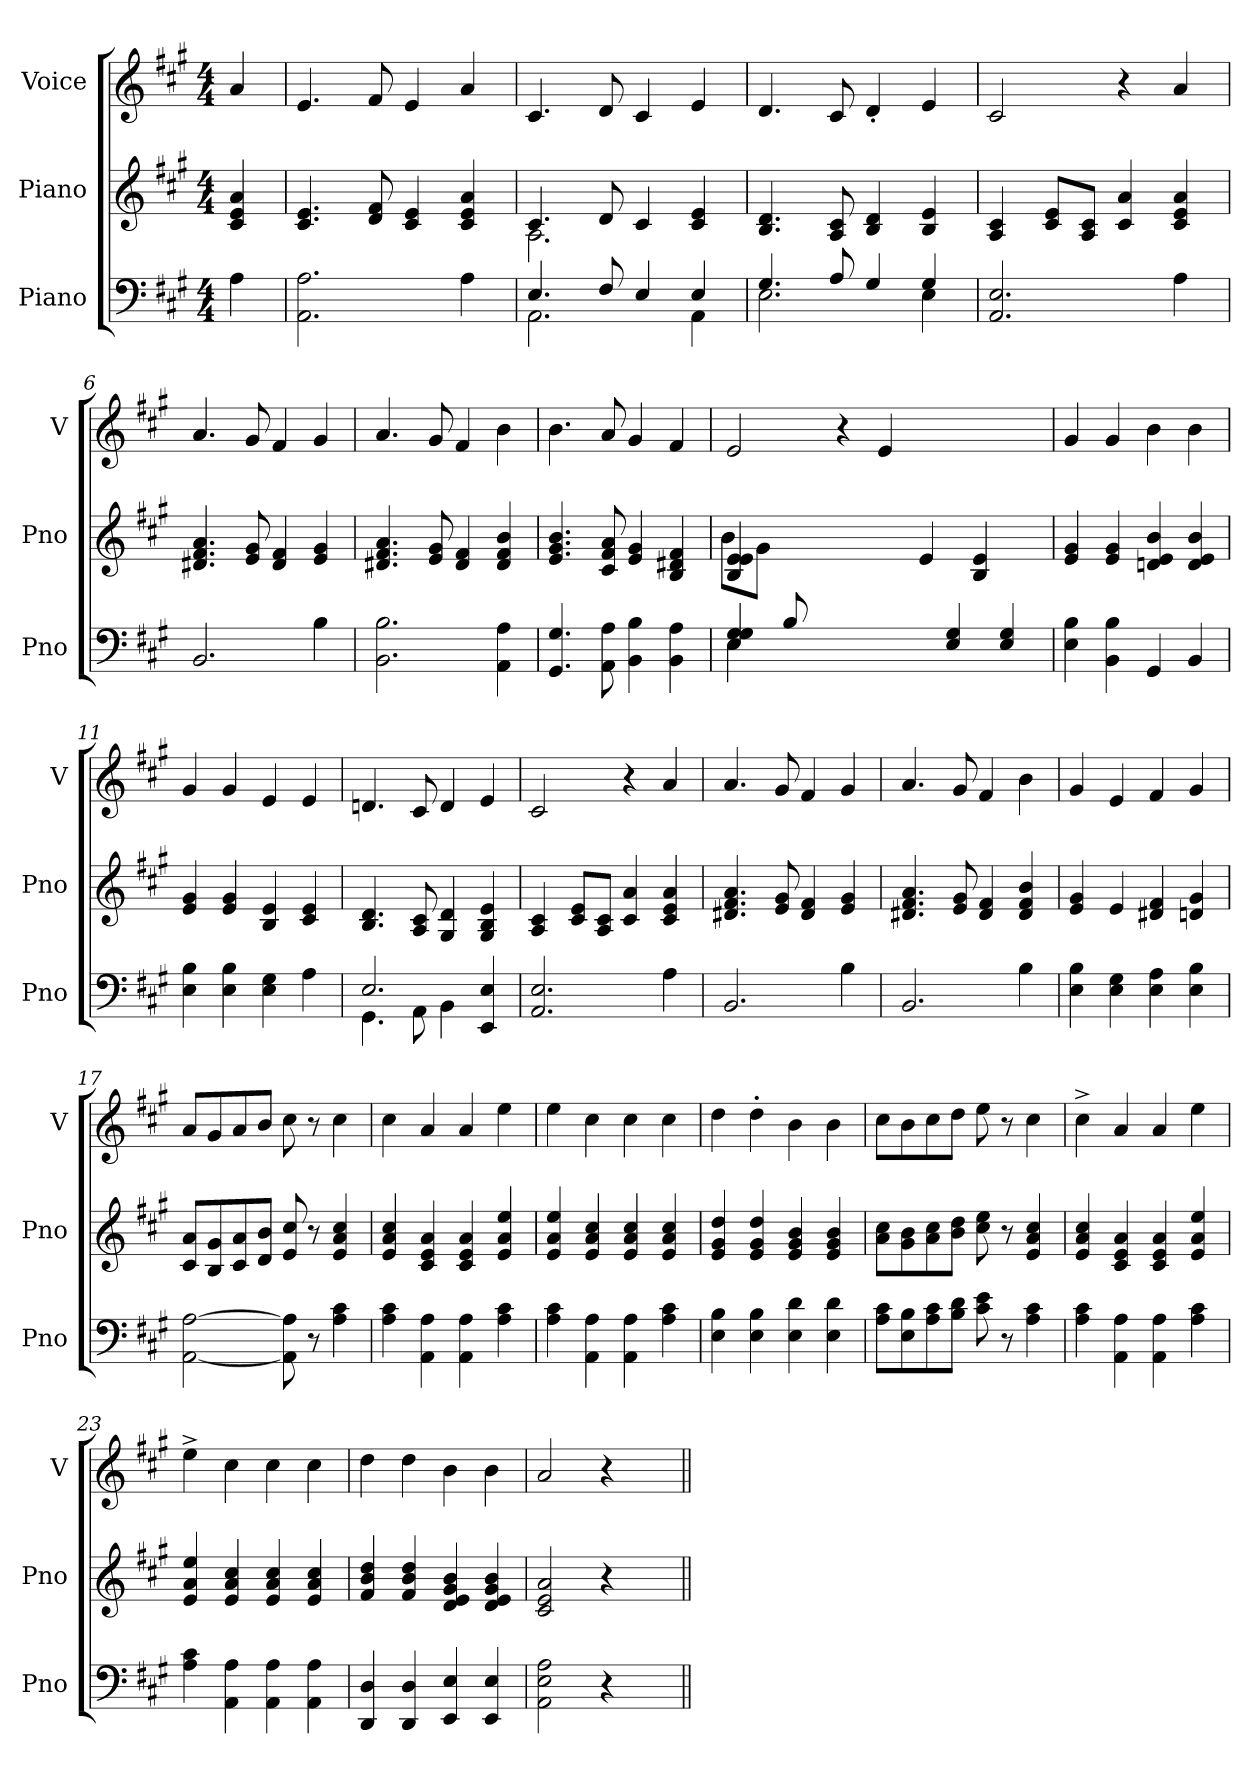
**kern	**kern	**kern
*part3	*part2	*part1
*staff3	*staff2	*staff1
*I"Piano	*I"Piano	*I"Voice
*I'Pno	*I'Pno	*I'V
*clefF4	*clefG2	*clefG2
*k[f#c#g#]	*k[f#c#g#]	*k[f#c#g#]
*M4/4	*M4/4	*M4/4
*MM110	*MM110	*MM110
=1	=1	=1
4A\	4c#/ 4e/ 4a/	4a/
=2	=2	=2
2.AA\ 2.A\	4.c#/ 4.e/	4.e/
.	8d/ 8f#/	8f#/
.	4c#/ 4e/	4e/
4A\	4c#/ 4e/ 4a/	4a/
=3	=3	=3
*^	*^	*
4.E/	2.AA\	4.c#/	2.A\	4.c#/
8F#/	.	8d/	.	8d/
4E/	.	4c#/	.	4c#/
4E/	4AA\	4c#/ 4e/	4ryy	4e/
*	*	*v	*v	*
=4	=4	=4	=4
4.G#/	2.E\	4.B/ 4.d/	4.d/
8A/	.	8A/ 8c#/	8c#/
4G#/	.	4B/ 4d/	4d'/
4G#/	4E\	4B/ 4e/	4e/
*v	*v	*	*
=5	=5	=5
2.AA/ 2.E/	4A/ 4c#/	2c#/
.	8c#/ 8e/L	.
.	8A/ 8c#/J	.
.	4c#/ 4a/	4r
4A\	4c#/ 4e/ 4a/	4a/
=6	=6	=6
2.BB/	4.d#X/ 4.f#/ 4.a/	4.a/
.	8e/ 8g#/	8g#/
.	4d#/ 4f#/	4f#/
4B\	4e/ 4g#/	4g#/
=7	=7	=7
2.BB\ 2.B\	4.d#X/ 4.f#/ 4.a/	4.a/
.	8e/ 8g#/	8g#/
.	4d#/ 4f#/	4f#/
4AA\ 4A\	4d#/ 4f#/ 4b/	4b\
!!LO:LB:g=z
=8	=8	=8
4.GG#/ 4.G#/	4.e/ 4.g#/ 4.b/	4.b\
8AA\ 8A\	8c#/ 8f#/ 8a/	8a/
4BB\ 4B\	4e/ 4g#/	4g#/
4BB\ 4A\	4B/ 4d#X/ 4f#/	4f#/
=9	=9	=9
*^	*^	*
4E/ 4G#/ 4G#/	4E\	4B/ 4e/ 4e/	8b\L	2e/
.	.	.	8g#\J	.
8B/	2.ryy	2.ryy	2.ryy	.
2.ryy	.	.	.	.
.	.	.	.	4r
.	.	.	.	4e/
.	2ryy	4e/	8ryy	2ryy
4E/ 4G#/	.	.	2ryy	.
.	.	4B/ 4e/	.	.
4E/ 4G#/	.	.	.	.
.	8ryy	8ryy	.	8ryy
*v	*v	*	*	*
*	*v	*v	*
=10	=10	=10
4E\ 4B\	4e/ 4g#/	4g#/
4BB\ 4B\	4e/ 4g#/	4g#/
4GG#/	4dn/ 4e/ 4b/	4b\
4BB/	4d/ 4e/ 4b/	4b\
=11	=11	=11
4E\ 4B\	4e/ 4g#/	4g#/
4E\ 4B\	4e/ 4g#/	4g#/
4E\ 4G#\	4B/ 4e/	4e/
4A\	4c#/ 4e/	4e/
=12	=12	=12
*^	*	*
2.E/	4.GG#\	4.B/ 4.d/	4.dn/
.	8AA\	8A/ 8c#/	8c#/
.	4BB\	4G#/ 4d/	4d/
4EE/ 4E/	4ryy	4G#/ 4B/ 4e/	4e/
*v	*v	*	*
=13	=13	=13
2.AA/ 2.E/	4A/ 4c#/	2c#/
.	8c#/ 8e/L	.
.	8A/ 8c#/J	.
.	4c#/ 4a/	4r
4A\	4c#/ 4e/ 4a/	4a/
=14	=14	=14
2.BB/	4.d#X/ 4.f#/ 4.a/	4.a/
.	8e/ 8g#/	8g#/
.	4d#/ 4f#/	4f#/
4B\	4e/ 4g#/	4g#/
!!LO:LB:g=z
=15	=15	=15
2.BB/	4.d#X/ 4.f#/ 4.a/	4.a/
.	8e/ 8g#/	8g#/
.	4d#/ 4f#/	4f#/
4B\	4d#/ 4f#/ 4b/	4b\
=16	=16	=16
4E\ 4B\	4e/ 4g#/	4g#/
4E\ 4G#\	4e/	4e/
4E\ 4A\	4d#X/ 4f#/	4f#/
4E\ 4B\	4dn/ 4g#/	4g#/
=17	=17	=17
[2AA\ [2A\	8c#/ 8a/L	8a/L
.	8B/ 8g#/	8g#/
.	8c#/ 8a/	8a/
.	8d/ 8b/J	8b/J
8AA\] 8A\]	8e/ 8cc#/	8cc#\
8r	8r	8r
4A\ 4c#\	4e/ 4a/ 4cc#/	4cc#\
=18	=18	=18
4A\ 4c#\	4e/ 4a/ 4cc#/	4cc#\
4AA\ 4A\	4c#/ 4e/ 4a/	4a/
4AA\ 4A\	4c#/ 4e/ 4a/	4a/
4A\ 4c#\	4e/ 4a/ 4ee/	4ee\
=19	=19	=19
4A\ 4c#\	4e/ 4a/ 4ee/	4ee\
4AA\ 4A\	4e/ 4a/ 4cc#/	4cc#\
4AA\ 4A\	4e/ 4a/ 4cc#/	4cc#\
4A\ 4c#\	4e/ 4a/ 4cc#/	4cc#\
=20	=20	=20
4E\ 4B\	4e/ 4g#/ 4dd/	4dd\
4E\ 4B\	4e/ 4g#/ 4dd/	4dd'\
4E\ 4d\	4e/ 4g#/ 4b/	4b\
4E\ 4d\	4e/ 4g#/ 4b/	4b\
=21	=21	=21
8A\ 8c#\L	8a\ 8cc#\L	8cc#\L
8E\ 8B\	8g#\ 8b\	8b\
8A\ 8c#\	8a\ 8cc#\	8cc#\
8B\ 8d\J	8b\ 8dd\J	8dd\J
8c#\ 8e\	8cc#\ 8ee\	8ee\
8r	8r	8r
4A\ 4c#\	4e/ 4a/ 4cc#/	4cc#\
!!LO:LB:g=z
=22	=22	=22
4A\ 4c#\	4e/ 4a/ 4cc#/	4cc#^\
4AA\ 4A\	4c#/ 4e/ 4a/	4a/
4AA\ 4A\	4c#/ 4e/ 4a/	4a/
4A\ 4c#\	4e/ 4a/ 4ee/	4ee\
=23	=23	=23
4A\ 4c#\	4e/ 4a/ 4ee/	4ee^\
4AA\ 4A\	4e/ 4a/ 4cc#/	4cc#\
4AA\ 4A\	4e/ 4a/ 4cc#/	4cc#\
4AA\ 4A\	4e/ 4a/ 4cc#/	4cc#\
=24	=24	=24
4DD/ 4D/	4f#/ 4b/ 4dd/	4dd\
4DD/ 4D/	4f#/ 4b/ 4dd/	4dd\
4EE/ 4E/	4d/ 4e/ 4g#/ 4b/	4b\
4EE/ 4E/	4d/ 4e/ 4g#/ 4b/	4b\
=25	=25	=25
2AA\ 2E\ 2A\	2c#/ 2e/ 2a/	2a/
4r	4r	4r
4ryy	4ryy	4ryy
=||	=||	=||
*-	*-	*-
